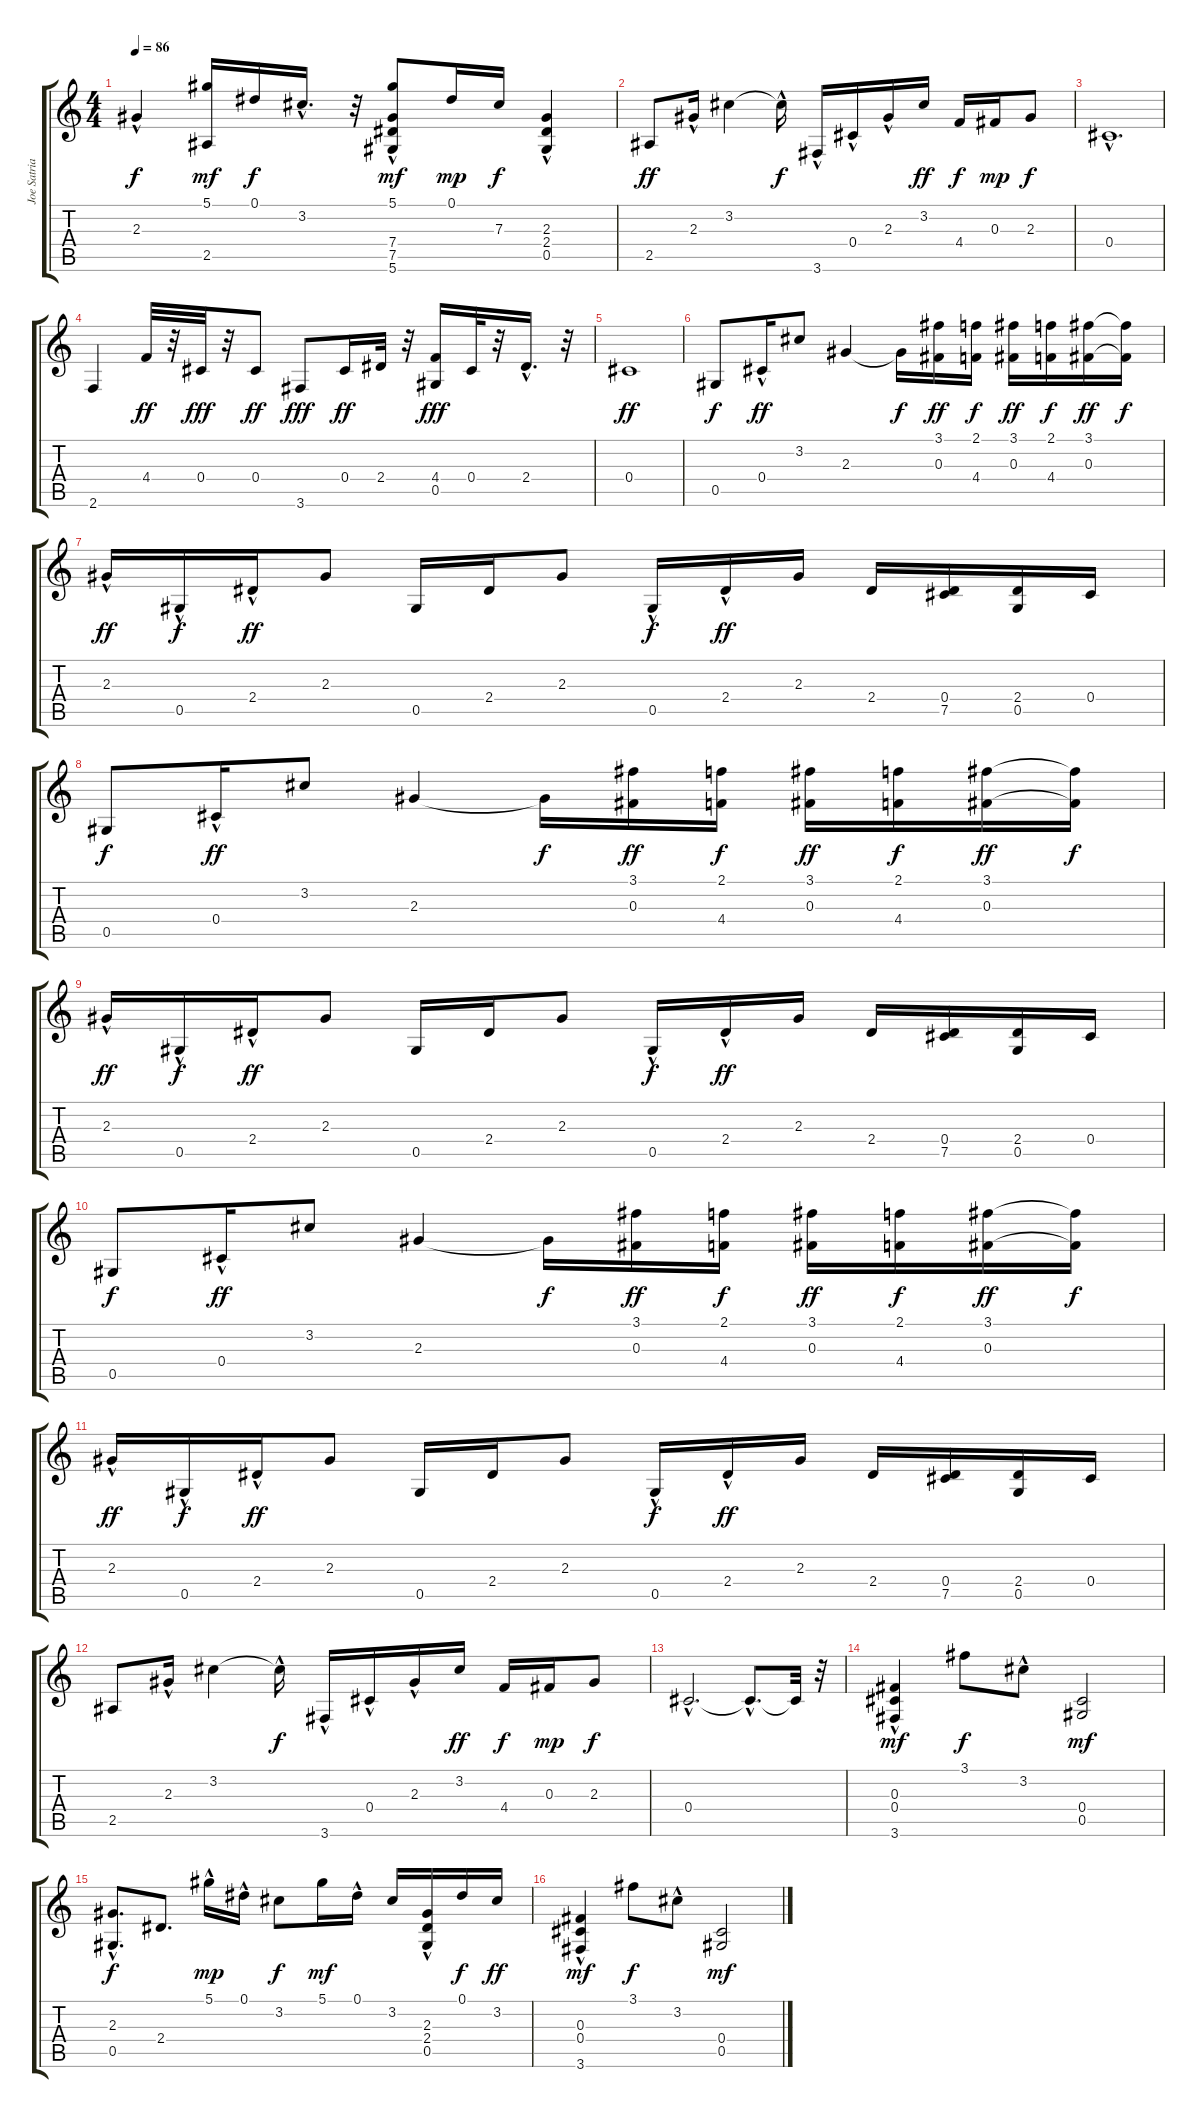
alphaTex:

\track ("Joe Satriani" "Joe Satria") {instrument acousticguitarsteel}
\staff {score tabs}
\tuning (Eb4 Bb3 Gb3 Db3 Ab2 Eb2) {hide}
\ts (4 4)
\tempo 86
\clef g2
\ks c
2.3{hac}.4{dy f} (5.1 2.5).16{dy mf} 0.1.16{dy f} 3.2{hac}.16{d} r.32 (5.1 7.4{hac} 7.5 5.6).8{dy mf} 0.1.16{dy mp} 7.3.16{dy f} (2.3 2.4 0.5{hac}).4 |
2.5.8{dy ff} 2.3{hac}.16 3.2.4 3.2{hac t}.16{dy f} 3.6{hac}.16 0.4{hac}.16 2.3{hac}.16 3.2.16{dy ff} 4.4.16{dy f} 0.3.16{dy mp} 2.3.8{dy f} |
0.4{hac}.1{d} |
2.6.4 4.4.32{dy ff} r.32 0.4.32{dy fff} r.32 0.4.8{dy ff} 3.6.8{dy fff} 0.4.16{dy ff} 2.4.32 r.32 (4.4 0.5).16{dy fff} 0.4.32 r.32 2.4{hac}.16{d} r.32 |
0.4.1{dy ff} |
0.5.8{dy f} 0.4{hac}.16{dy ff} 3.2.8 2.3.4 2.3{t}.16{dy f} (3.1 0.3).16{dy ff} (2.1 4.4).16{dy f} (3.1 0.3).16{dy ff} (2.1 4.4).16{dy f} (3.1 0.3).16{dy ff} (3.1{t} 0.3{t}).16{dy f} |
2.3{hac}.16{dy ff} 0.5{hac}.16{dy f} 2.4{hac}.16{dy ff} 2.3.8 0.5.16 2.4.16 2.3.8 0.5{hac}.16{dy f} 2.4{hac}.16{dy ff} 2.3.16 2.4.16 (0.4 7.5).16 (2.4 0.5).16 0.4.16 |
0.5.8{dy f} 0.4{hac}.16{dy ff} 3.2.8 2.3.4 2.3{t}.16{dy f} (3.1 0.3).16{dy ff} (2.1 4.4).16{dy f} (3.1 0.3).16{dy ff} (2.1 4.4).16{dy f} (3.1 0.3).16{dy ff} (3.1{t} 0.3{t}).16{dy f} |
2.3{hac}.16{dy ff} 0.5{hac}.16{dy f} 2.4{hac}.16{dy ff} 2.3.8 0.5.16 2.4.16 2.3.8 0.5{hac}.16{dy f} 2.4{hac}.16{dy ff} 2.3.16 2.4.16 (0.4 7.5).16 (2.4 0.5).16 0.4.16 |
0.5.8{dy f} 0.4{hac}.16{dy ff} 3.2.8 2.3.4 2.3{t}.16{dy f} (3.1 0.3).16{dy ff} (2.1 4.4).16{dy f} (3.1 0.3).16{dy ff} (2.1 4.4).16{dy f} (3.1 0.3).16{dy ff} (3.1{t} 0.3{t}).16{dy f} |
2.3{hac}.16{dy ff} 0.5{hac}.16{dy f} 2.4{hac}.16{dy ff} 2.3.8 0.5.16 2.4.16 2.3.8 0.5{hac}.16{dy f} 2.4{hac}.16{dy ff} 2.3.16 2.4.16 (0.4 7.5).16 (2.4 0.5).16 0.4.16 |
2.5.8 2.3{hac}.16 3.2.4 3.2{hac t}.16{dy f} 3.6{hac}.16 0.4{hac}.16 2.3{hac}.16 3.2.16{dy ff} 4.4.16{dy f} 0.3.16{dy mp} 2.3.8{dy f} |
0.4{hac}.2{d} 0.4{hac t}.8{d} 0.4{t}.32 r.32 |
(0.3 0.4{hac} 3.6).4{dy mf} 3.1.8{dy f} 3.2{hac}.8 (0.4 0.5).2{dy mf} |
(2.3{hac} 0.5{hac}).8{d dy f} 2.4.8{d} 5.1{hac}.16{dy mp} 0.1{hac}.16 3.2.8{dy f} 5.1.16{dy mf} 0.1{hac}.16 3.2.16 (2.3 2.4 0.5{hac}).16 0.1.16{dy f} 3.2.16{dy ff} |
(0.3 0.4{hac} 3.6).4{dy mf} 3.1.8{dy f} 3.2{hac}.8 (0.4 0.5).2{dy mf}
